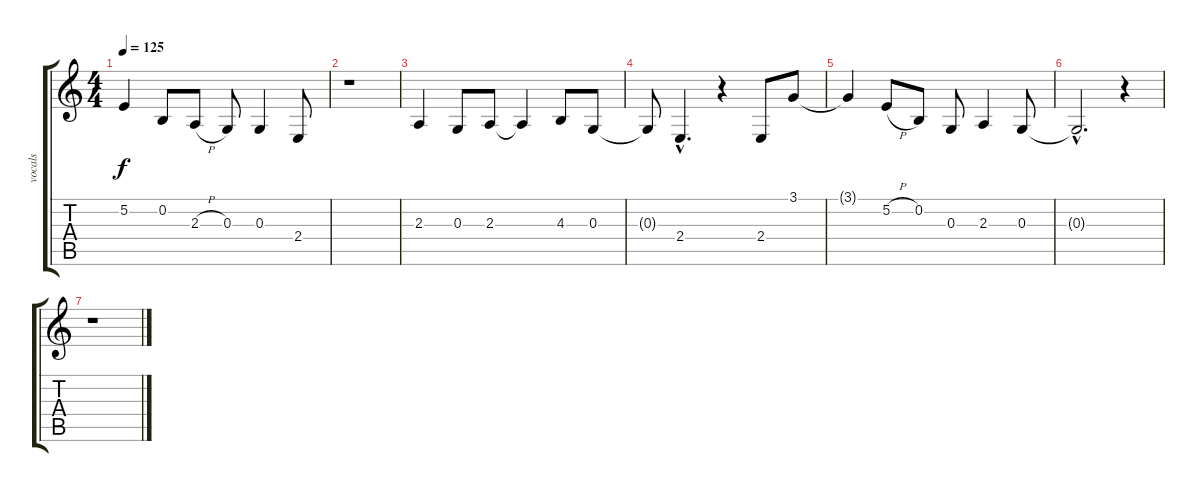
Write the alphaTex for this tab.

\track ("vocals" "vocals") {instrument acousticgrandpiano}
\staff {score tabs}
\tuning (E4 B3 G3 D3 A2 E2) {hide}
\ts (4 4)
\tempo 125
\clef g2
\ks c
5.2{t}.4{dy f} 0.2.8 2.3{h}.8 0.3.8 0.3.4 2.4.8 |
r.1 |
2.3.4 0.3.8 2.3.8 2.3{t}.4 4.3.8 0.3.8 |
0.3{t}.8 2.4{hac}.4{d} r.4 2.4.8 3.1.8 |
3.1{t}.4 5.2{h}.8 0.2.8 0.3.8 2.3.4 0.3.8 |
0.3{hac t}.2{d} r.4 |
r.1
